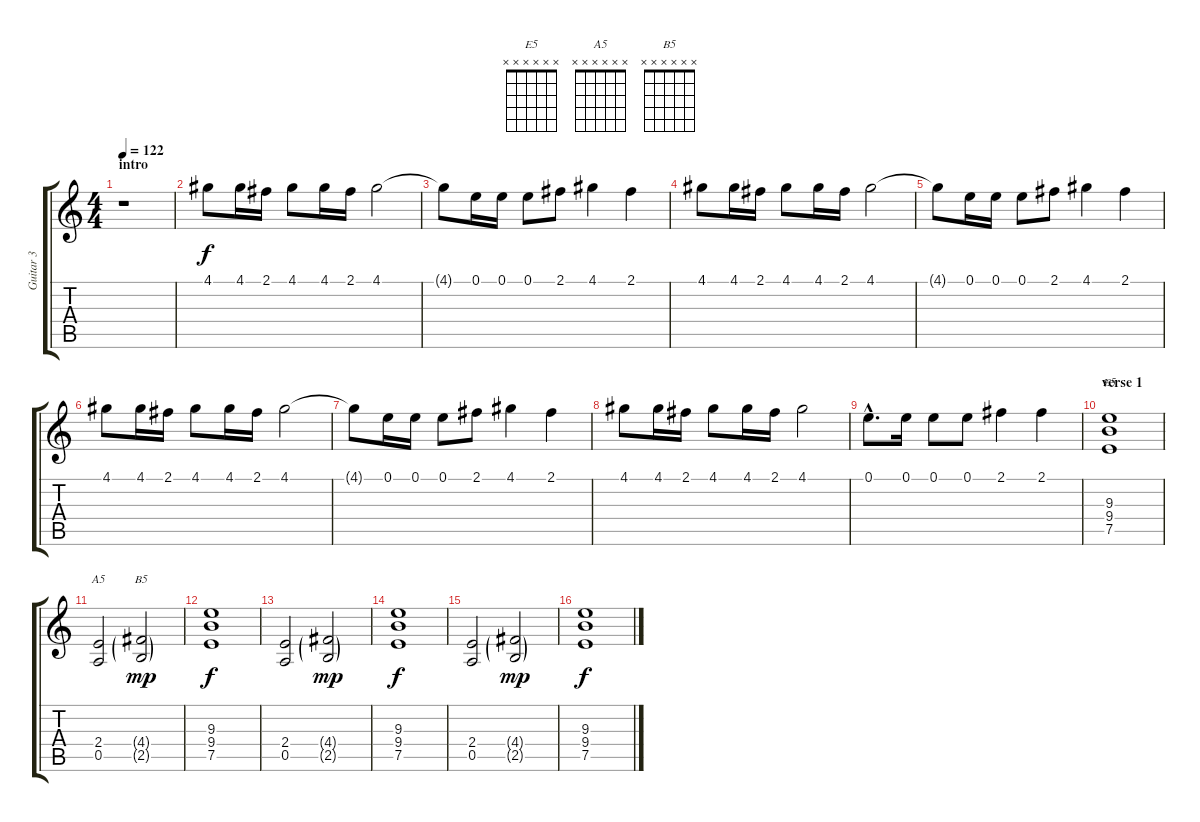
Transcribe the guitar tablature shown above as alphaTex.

\track ("Guitar 3" "Guitar 3") {instrument electricguitarclean}
\staff {score tabs}
\tuning (E4 B3 G3 D3 A2 E2) {hide}
\chord ("E5" x x x x x x) {firstfret 0}
\chord ("A5" x x x x x x) {firstfret 0}
\chord ("B5" x x x x x x) {firstfret 0}
\ts (4 4)
\section ("" "intro")
\tempo 122
\clef g2
\ks c
r.1{dy f instrument electricguitarclean} |
4.1.8 4.1.16 2.1.16 4.1.8 4.1.16 2.1.16 4.1.2 |
4.1{t}.8 0.1.16 0.1.16 0.1.8 2.1.8 4.1.4 2.1.4 |
4.1.8 4.1.16 2.1.16 4.1.8 4.1.16 2.1.16 4.1.2 |
4.1{t}.8 0.1.16 0.1.16 0.1.8 2.1.8 4.1.4 2.1.4 |
4.1.8 4.1.16 2.1.16 4.1.8 4.1.16 2.1.16 4.1.2 |
4.1{t}.8 0.1.16 0.1.16 0.1.8 2.1.8 4.1.4 2.1.4 |
4.1.8 4.1.16 2.1.16 4.1.8 4.1.16 2.1.16 4.1.2 |
0.1{hac}.8{d} 0.1.16 0.1.8 0.1.8 2.1.4 2.1.4 |
\section ("" "verse 1")
(9.3 9.4 7.5).1{ch "E5"} |
(2.4 0.5).2{ch "A5"} (4.4{g} 2.5{g}).2{ch "B5" dy mp} |
(9.3 9.4 7.5).1{dy f} |
(2.4 0.5).2 (4.4{g} 2.5{g}).2{dy mp} |
(9.3 9.4 7.5).1{dy f} |
(2.4 0.5).2 (4.4{g} 2.5{g}).2{dy mp} |
(9.3 9.4 7.5).1{dy f}
